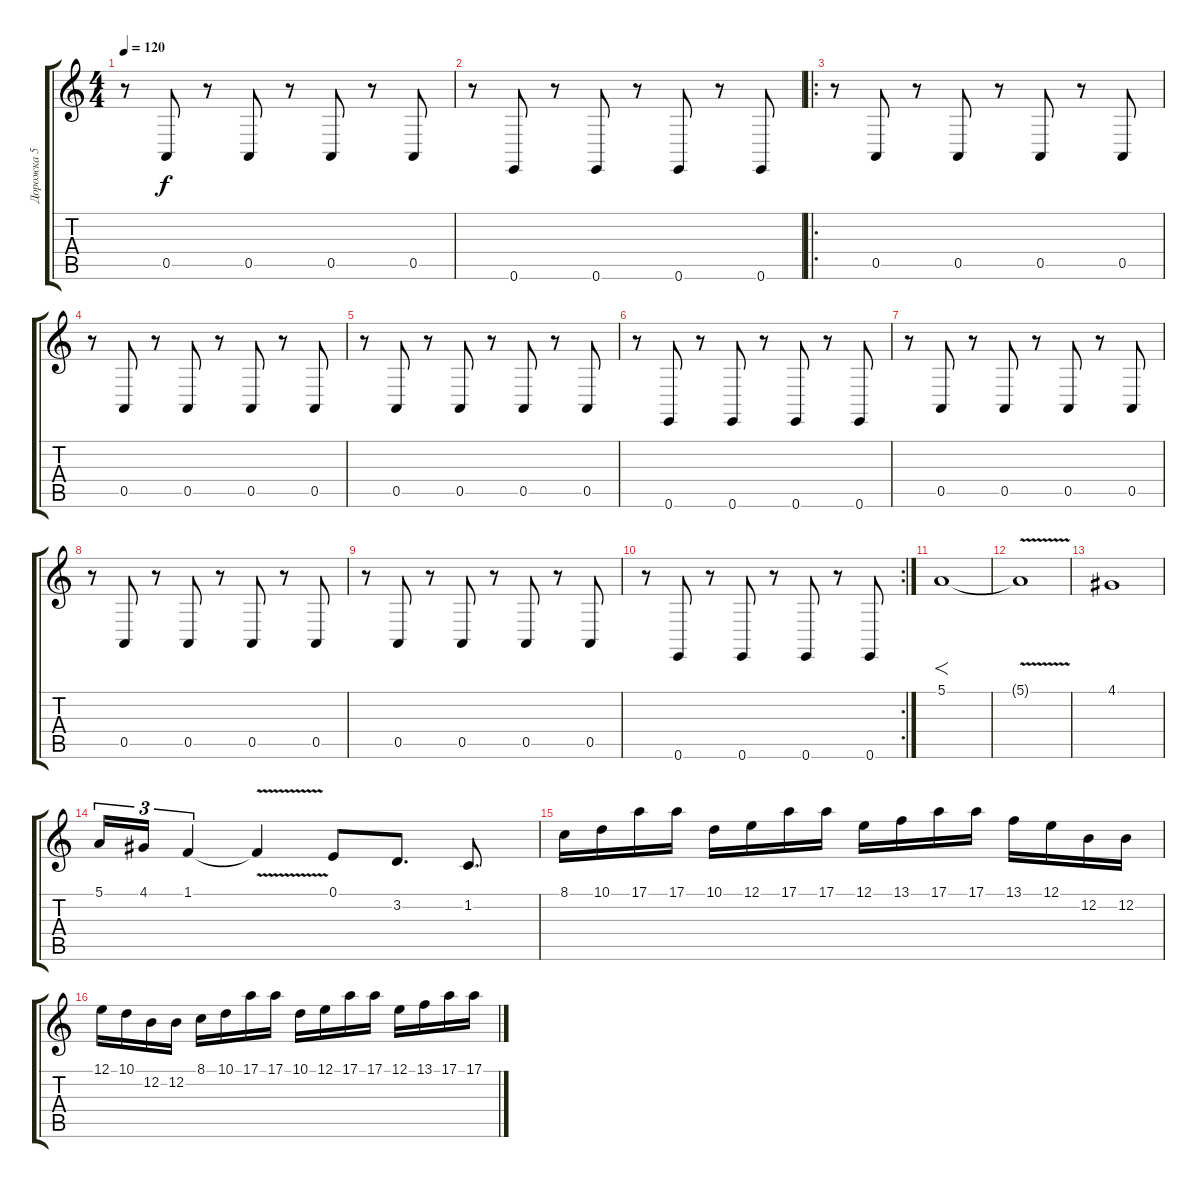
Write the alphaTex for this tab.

\track ("Дорожка 5" "Дорожка 5") {instrument lead2sawtooth}
\staff {score tabs}
\tuning (E4 B3 G3 D3 A2 E2) {hide}
\ts (4 4)
\tempo 120
\clef g2
\ks aminor
r.8{dy f} 0.5.8 r.8 0.5.8 r.8 0.5.8 r.8 0.5.8 |
r.8 0.6.8 r.8 0.6.8 r.8 0.6.8 r.8 0.6.8 |
\ro
r.8 0.5.8 r.8 0.5.8 r.8 0.5.8 r.8 0.5.8 |
r.8 0.5.8 r.8 0.5.8 r.8 0.5.8 r.8 0.5.8 |
r.8 0.5.8 r.8 0.5.8 r.8 0.5.8 r.8 0.5.8 |
r.8 0.6.8 r.8 0.6.8 r.8 0.6.8 r.8 0.6.8 |
r.8 0.5.8 r.8 0.5.8 r.8 0.5.8 r.8 0.5.8 |
r.8 0.5.8 r.8 0.5.8 r.8 0.5.8 r.8 0.5.8 |
r.8 0.5.8 r.8 0.5.8 r.8 0.5.8 r.8 0.5.8 |
\rc 2
r.8 0.6.8 r.8 0.6.8 r.8 0.6.8 r.8 0.6.8 |
5.1.1{f} |
5.1{v t}.1 |
4.1.1 |
5.1.16{tu (3 2)} 4.1.16{tu (3 2)} 1.1.4{tu (3 2)} 1.1{v t}.4 0.1.8 3.2.8{d} 1.2.8{d} |
8.1.16 10.1.16 17.1.16 17.1.16 10.1.16 12.1.16 17.1.16 17.1.16 12.1.16 13.1.16 17.1.16 17.1.16 13.1.16 12.1.16 12.2.16 12.2.16 |
12.1.16 10.1.16 12.2.16 12.2.16 8.1.16 10.1.16 17.1.16 17.1.16 10.1.16 12.1.16 17.1.16 17.1.16 12.1.16 13.1.16 17.1.16 17.1.16
